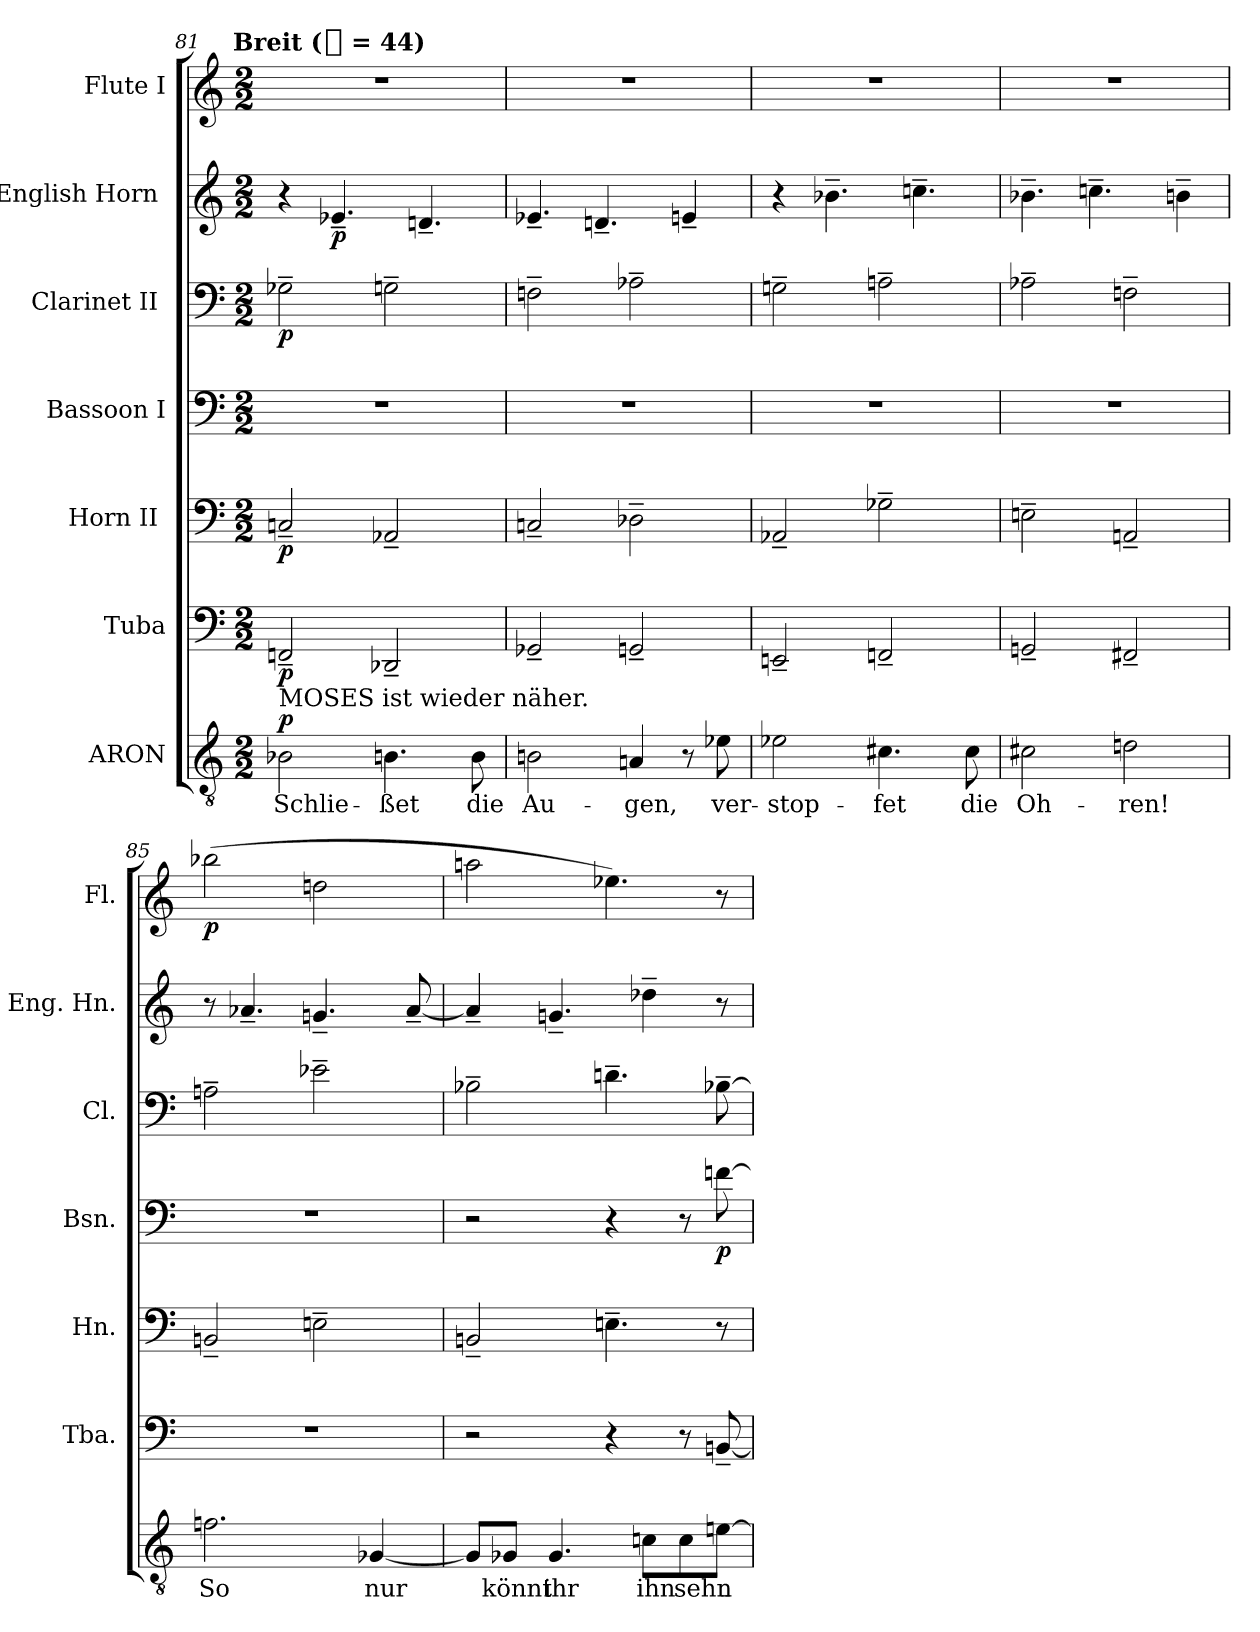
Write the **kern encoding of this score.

**kern	**text	**dynam	**kern	**dynam	**kern	**dynam	**kern	**dynam	**kern	**dynam	**kern	**dynam	**kern	**dynam
*part7	*part7	*part7	*part6	*part6	*part5	*part5	*part4	*part4	*part3	*part3	*part2	*part2	*part1	*part1
*staff7	*staff7	*staff7	*staff6	*staff6	*staff5	*staff5	*staff4	*staff4	*staff3	*staff3	*staff2	*staff2	*staff1	*staff1
*I"ARON	*	*	*I"Tuba	*	*I"Horn II [C]	*	*I"Bassoon I	*	*I"Clarinet II [C]	*	*I"English Horn [C]	*	*I"Flute I	*
*	*	*	*I'Tba.	*	*I'Hn.	*	*I'Bsn.	*	*I'Cl.	*	*I'Eng. Hn.	*	*I'Fl.	*
*clefGv2	*	*	*clefF4	*	*clefF4	*	*clefF4	*	*clefF4	*	*clefG2	*	*clefG2	*
*k[]	*	*	*k[]	*	*k[]	*	*k[]	*	*k[]	*	*k[]	*	*k[]	*
*C:	*	*	*C:	*	*C:	*	*C:	*	*C:	*	*C:	*	*C:	*
!!LO:TX:omd:t=Breit ([half] = 44)
*M2/2	*	*	*M2/2	*	*M2/2	*	*M2/2	*	*M2/2	*	*M2/2	*	*M2/2	*
*MM88	*	*	*MM88	*	*MM88	*	*MM88	*	*MM88	*	*MM88	*	*MM88	*
=81	=81	=81	=81	=81	=81	=81	=81	=81	=81	=81	=81	=81	=81	=81
!LO:TX:a:t=MOSES ist wieder näher.	!	!	!	!	!	!	!	!	!	!	!	!	!	!
!	!	!LO:DY:a	!	!	!	!	!	!	!	!	!	!	!	!
2B-X	Schlie-	p	2FFn~	p	2Cn~	p	1r	.	2G-X~	p	4r	.	1r	.
.	.	.	.	.	.	.	.	.	.	.	4.e-X~	p	.	.
4.Bn	-ßet	.	2DD-X~	.	2AA-X~	.	.	.	2Gn~	.	.	.	.	.
.	.	.	.	.	.	.	.	.	.	.	4.dn~	.	.	.
8B	die	.	.	.	.	.	.	.	.	.	.	.	.	.
=82	=82	=82	=82	=82	=82	=82	=82	=82	=82	=82	=82	=82	=82	=82
2Bn	Au-	.	2GG-X~	.	2Cn~	.	1r	.	2Fn~	.	4.e-X~	.	1r	.
.	.	.	.	.	.	.	.	.	.	.	4.dn~	.	.	.
4An	-gen,	.	2GGn~	.	2D-X~	.	.	.	2A-X~	.	.	.	.	.
8r	.	.	.	.	.	.	.	.	.	.	4en~	.	.	.
8e-X	ver-	.	.	.	.	.	.	.	.	.	.	.	.	.
=83	=83	=83	=83	=83	=83	=83	=83	=83	=83	=83	=83	=83	=83	=83
2e-X	-stop-	.	2EEn~	.	2AA-X~	.	1r	.	2Gn~	.	4r	.	1r	.
.	.	.	.	.	.	.	.	.	.	.	4.b-X~	.	.	.
4.c#X	-fet	.	2FFn~	.	2G-X~	.	.	.	2An~	.	.	.	.	.
.	.	.	.	.	.	.	.	.	.	.	4.ccn~	.	.	.
8c#	die	.	.	.	.	.	.	.	.	.	.	.	.	.
=84	=84	=84	=84	=84	=84	=84	=84	=84	=84	=84	=84	=84	=84	=84
2c#X	Oh-	.	2GGn~	.	2En~	.	1r	.	2A-X~	.	4.b-X~	.	1r	.
.	.	.	.	.	.	.	.	.	.	.	4.ccn~	.	.	.
2dn	-ren!	.	2FF#X~	.	2AAn~	.	.	.	2Fn~	.	.	.	.	.
.	.	.	.	.	.	.	.	.	.	.	4bn~	.	.	.
=85	=85	=85	=85	=85	=85	=85	=85	=85	=85	=85	=85	=85	=85	=85
2.fn	So	.	1r	.	2BBn~	.	1r	.	2An~	.	8r	.	(2bb-X	p
.	.	.	.	.	.	.	.	.	.	.	4.a-X~	.	.	.
.	.	.	.	.	2En~	.	.	.	2e-X~	.	4.gn~	.	2ddn	.
[4G-X	nur	.	.	.	.	.	.	.	.	.	.	.	.	.
.	.	.	.	.	.	.	.	.	.	.	[8a-~	.	.	.
=86	=86	=86	=86	=86	=86	=86	=86	=86	=86	=86	=86	=86	=86	=86
8G-L]	.	.	2r	.	2BBn~	.	2r	.	2B-X~	.	4a-~]	.	2aan	.
8G-XJ	könnt	.	.	.	.	.	.	.	.	.	.	.	.	.
4.G-	ihr	.	.	.	.	.	.	.	.	.	4.gn~	.	.	.
.	.	.	4r	.	4.En~	.	4r	.	4.dn~	.	.	.	4.ee-X)	.
8cnL	ihn	.	.	.	.	.	.	.	.	.	4dd-X~	.	.	.
8ci	sehn_	.	8r	.	.	.	8r	.	.	.	.	.	.	.
[8enJ	.	.	[8BBn~	.	8r	.	[8fn	p	[8B-X~	.	8r	.	8r	.
=	=	=	=	=	=	=	=	=	=	=	=	=	=	=
*-	*-	*-	*-	*-	*-	*-	*-	*-	*-	*-	*-	*-	*-	*-
